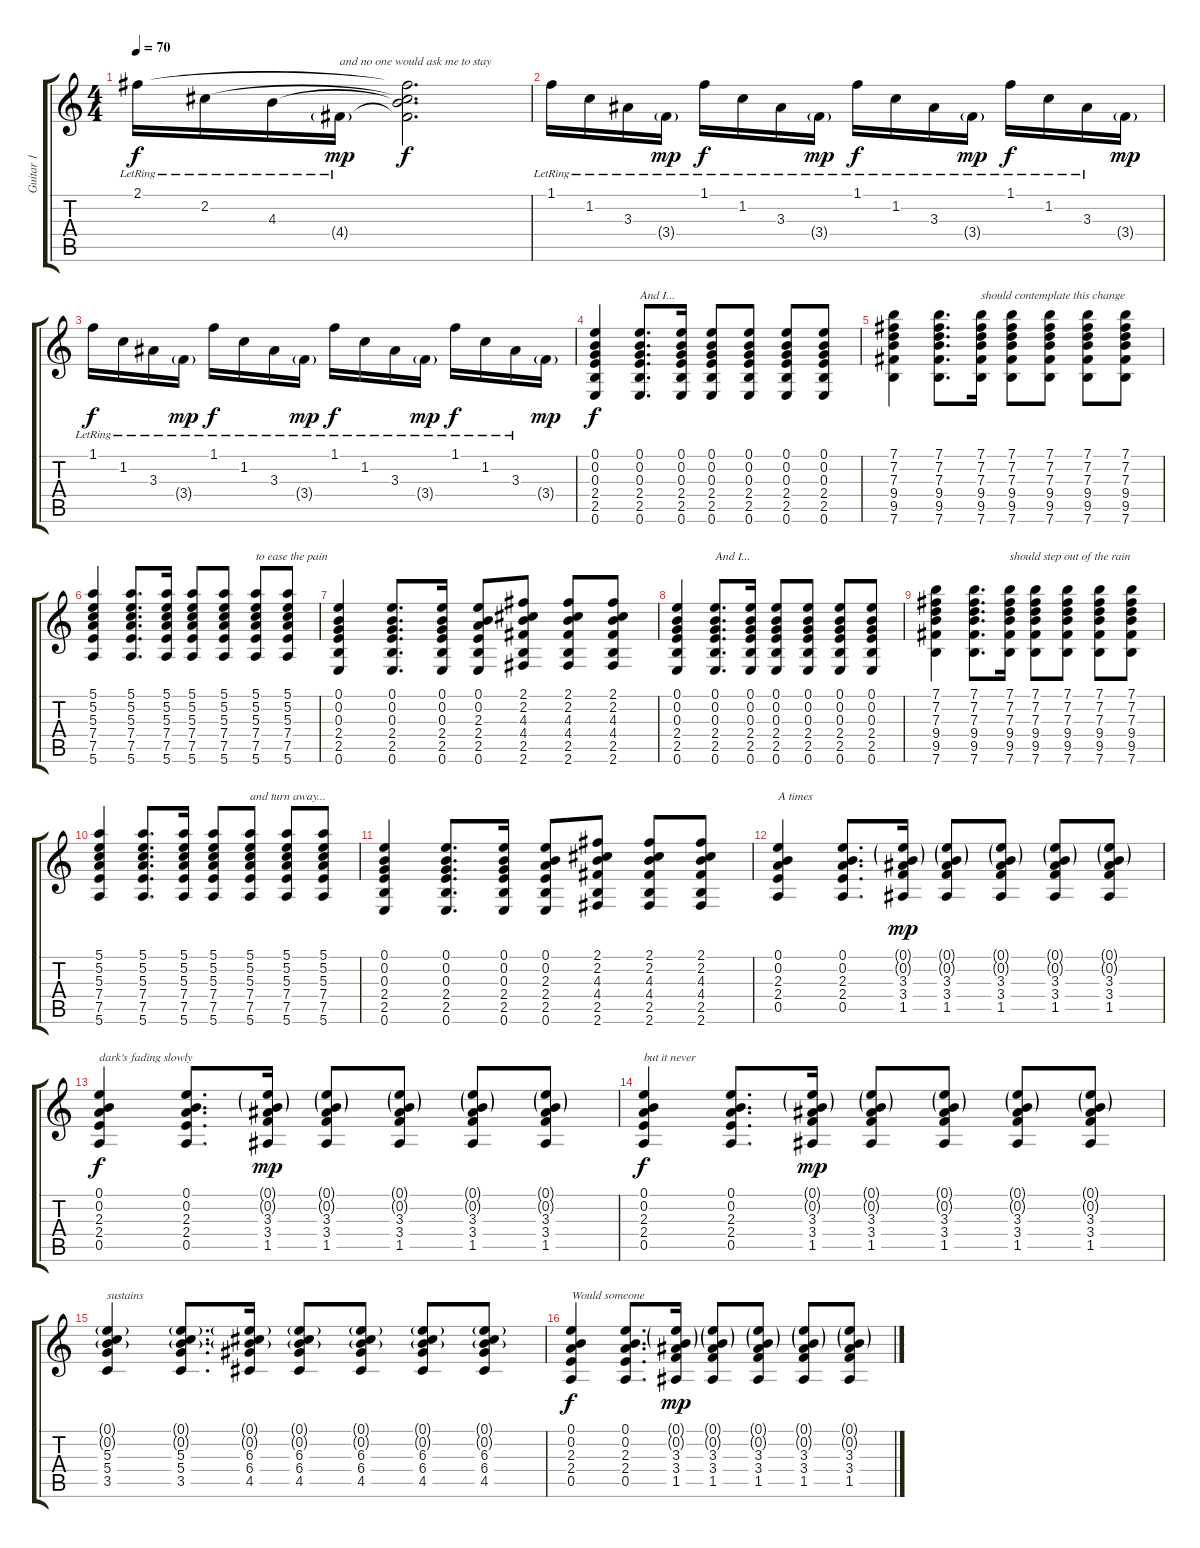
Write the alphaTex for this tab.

\track ("Guitar 1" "Guitar 1") {instrument electricguitarjazz}
\staff {score tabs}
\tuning (E4 B3 G3 D3 A2 E2) {hide}
\ts (4 4)
\tempo 70
\clef g2
\ks c
2.1{lr}.16{dy f} 2.2{lr}.16 4.3{lr}.16 4.4{g lr}.16{txt "and no one would ask me to stay" dy mp} (2.1{t} 2.2{t} 4.3{t} 4.4{t}).2{d dy f} |
1.1{lr}.16 1.2{lr}.16 3.3{lr}.16 3.4{g lr}.16{dy mp} 1.1{lr}.16{dy f} 1.2{lr}.16 3.3{lr}.16 3.4{g lr}.16{dy mp} 1.1{lr}.16{dy f} 1.2{lr}.16 3.3{lr}.16 3.4{g lr}.16{dy mp} 1.1{lr}.16{dy f} 1.2{lr}.16 3.3{lr}.16 3.4{g}.16{dy mp} |
1.1{lr}.16{dy f} 1.2{lr}.16 3.3{lr}.16 3.4{g lr}.16{dy mp} 1.1{lr}.16{dy f} 1.2{lr}.16 3.3{lr}.16 3.4{g lr}.16{dy mp} 1.1{lr}.16{dy f} 1.2{lr}.16 3.3{lr}.16 3.4{g lr}.16{dy mp} 1.1{lr}.16{dy f} 1.2{lr}.16 3.3{lr}.16 3.4{g}.16{dy mp} |
(0.1 0.2 0.3 2.4 2.5 0.6).4{dy f instrument acousticguitarsteel} (0.1 0.2 0.3 2.4 2.5 0.6).8{d txt "And I..."} (0.1 0.2 0.3 2.4 2.5 0.6).16 (0.1 0.2 0.3 2.4 2.5 0.6).8 (0.1 0.2 0.3 2.4 2.5 0.6).8 (0.1 0.2 0.3 2.4 2.5 0.6).8 (0.1 0.2 0.3 2.4 2.5 0.6).8 |
(7.1 7.2 7.3 9.4 9.5 7.6).4 (7.1 7.2 7.3 9.4 9.5 7.6).8{d} (7.1 7.2 7.3 9.4 9.5 7.6).16{txt "should contemplate this change"} (7.1 7.2 7.3 9.4 9.5 7.6).8 (7.1 7.2 7.3 9.4 9.5 7.6).8 (7.1 7.2 7.3 9.4 9.5 7.6).8 (7.1 7.2 7.3 9.4 9.5 7.6).8 |
(5.1 5.2 5.3 7.4 7.5 5.6).4 (5.1 5.2 5.3 7.4 7.5 5.6).8{d} (5.1 5.2 5.3 7.4 7.5 5.6).16 (5.1 5.2 5.3 7.4 7.5 5.6).8 (5.1 5.2 5.3 7.4 7.5 5.6).8 (5.1 5.2 5.3 7.4 7.5 5.6).8{txt "to ease the pain"} (5.1 5.2 5.3 7.4 7.5 5.6).8 |
(0.1 0.2 0.3 2.4 2.5 0.6).4 (0.1 0.2 0.3 2.4 2.5 0.6).8{d} (0.1 0.2 0.3 2.4 2.5 0.6).16 (0.1 0.2 2.3 2.4 2.5 0.6).8 (2.1 2.2 4.3 4.4 2.5 2.6).8 (2.1 2.2 4.3 4.4 2.5 2.6).8 (2.1 2.2 4.3 4.4 2.5 2.6).8 |
(0.1 0.2 0.3 2.4 2.5 0.6).4{instrument acousticguitarsteel} (0.1 0.2 0.3 2.4 2.5 0.6).8{d txt "And I..."} (0.1 0.2 0.3 2.4 2.5 0.6).16 (0.1 0.2 0.3 2.4 2.5 0.6).8 (0.1 0.2 0.3 2.4 2.5 0.6).8 (0.1 0.2 0.3 2.4 2.5 0.6).8 (0.1 0.2 0.3 2.4 2.5 0.6).8 |
(7.1 7.2 7.3 9.4 9.5 7.6).4 (7.1 7.2 7.3 9.4 9.5 7.6).8{d} (7.1 7.2 7.3 9.4 9.5 7.6).16{txt "should step out of the rain"} (7.1 7.2 7.3 9.4 9.5 7.6).8 (7.1 7.2 7.3 9.4 9.5 7.6).8 (7.1 7.2 7.3 9.4 9.5 7.6).8 (7.1 7.2 7.3 9.4 9.5 7.6).8 |
(5.1 5.2 5.3 7.4 7.5 5.6).4 (5.1 5.2 5.3 7.4 7.5 5.6).8{d} (5.1 5.2 5.3 7.4 7.5 5.6).16 (5.1 5.2 5.3 7.4 7.5 5.6).8 (5.1 5.2 5.3 7.4 7.5 5.6).8{txt "and turn away..."} (5.1 5.2 5.3 7.4 7.5 5.6).8 (5.1 5.2 5.3 7.4 7.5 5.6).8 |
(0.1 0.2 0.3 2.4 2.5 0.6).4 (0.1 0.2 0.3 2.4 2.5 0.6).8{d} (0.1 0.2 0.3 2.4 2.5 0.6).16 (0.1 0.2 2.3 2.4 2.5 0.6).8 (2.1 2.2 4.3 4.4 2.5 2.6).8 (2.1 2.2 4.3 4.4 2.5 2.6).8 (2.1 2.2 4.3 4.4 2.5 2.6).8 |
(0.1 0.2 2.3 2.4 0.5).4{txt "A times"} (0.1 0.2 2.3 2.4 0.5).8{d} (0.1{g} 0.2{g} 3.3 3.4 1.5).16{dy mp} (0.1{g} 0.2{g} 3.3 3.4 1.5).8 (0.1{g} 0.2{g} 3.3 3.4 1.5).8 (0.1{g} 0.2{g} 3.3 3.4 1.5).8 (0.1{g} 0.2{g} 3.3 3.4 1.5).8 |
(0.1 0.2 2.3 2.4 0.5).4{txt "dark's fading slowly" dy f} (0.1 0.2 2.3 2.4 0.5).8{d} (0.1{g} 0.2{g} 3.3 3.4 1.5).16{dy mp} (0.1{g} 0.2{g} 3.3 3.4 1.5).8 (0.1{g} 0.2{g} 3.3 3.4 1.5).8 (0.1{g} 0.2{g} 3.3 3.4 1.5).8 (0.1{g} 0.2{g} 3.3 3.4 1.5).8 |
(0.1 0.2 2.3 2.4 0.5).4{txt "but it never" dy f} (0.1 0.2 2.3 2.4 0.5).8{d} (0.1{g} 0.2{g} 3.3 3.4 1.5).16{dy mp} (0.1{g} 0.2{g} 3.3 3.4 1.5).8 (0.1{g} 0.2{g} 3.3 3.4 1.5).8 (0.1{g} 0.2{g} 3.3 3.4 1.5).8 (0.1{g} 0.2{g} 3.3 3.4 1.5).8 |
(0.1{g} 0.2{g} 5.3 5.4 3.5).4{txt "sustains"} (0.1{g} 0.2{g} 5.3 5.4 3.5).8{d} (0.1{g} 0.2{g} 6.3 6.4 4.5).16 (0.1{g} 0.2{g} 6.3 6.4 4.5).8 (0.1{g} 0.2{g} 6.3 6.4 4.5).8 (0.1{g} 0.2{g} 6.3 6.4 4.5).8 (0.1{g} 0.2{g} 6.3 6.4 4.5).8 |
(0.1 0.2 2.3 2.4 0.5).4{txt "Would someone" dy f} (0.1 0.2 2.3 2.4 0.5).8{d} (0.1{g} 0.2{g} 3.3 3.4 1.5).16{dy mp} (0.1{g} 0.2{g} 3.3 3.4 1.5).8 (0.1{g} 0.2{g} 3.3 3.4 1.5).8 (0.1{g} 0.2{g} 3.3 3.4 1.5).8 (0.1{g} 0.2{g} 3.3 3.4 1.5).8
